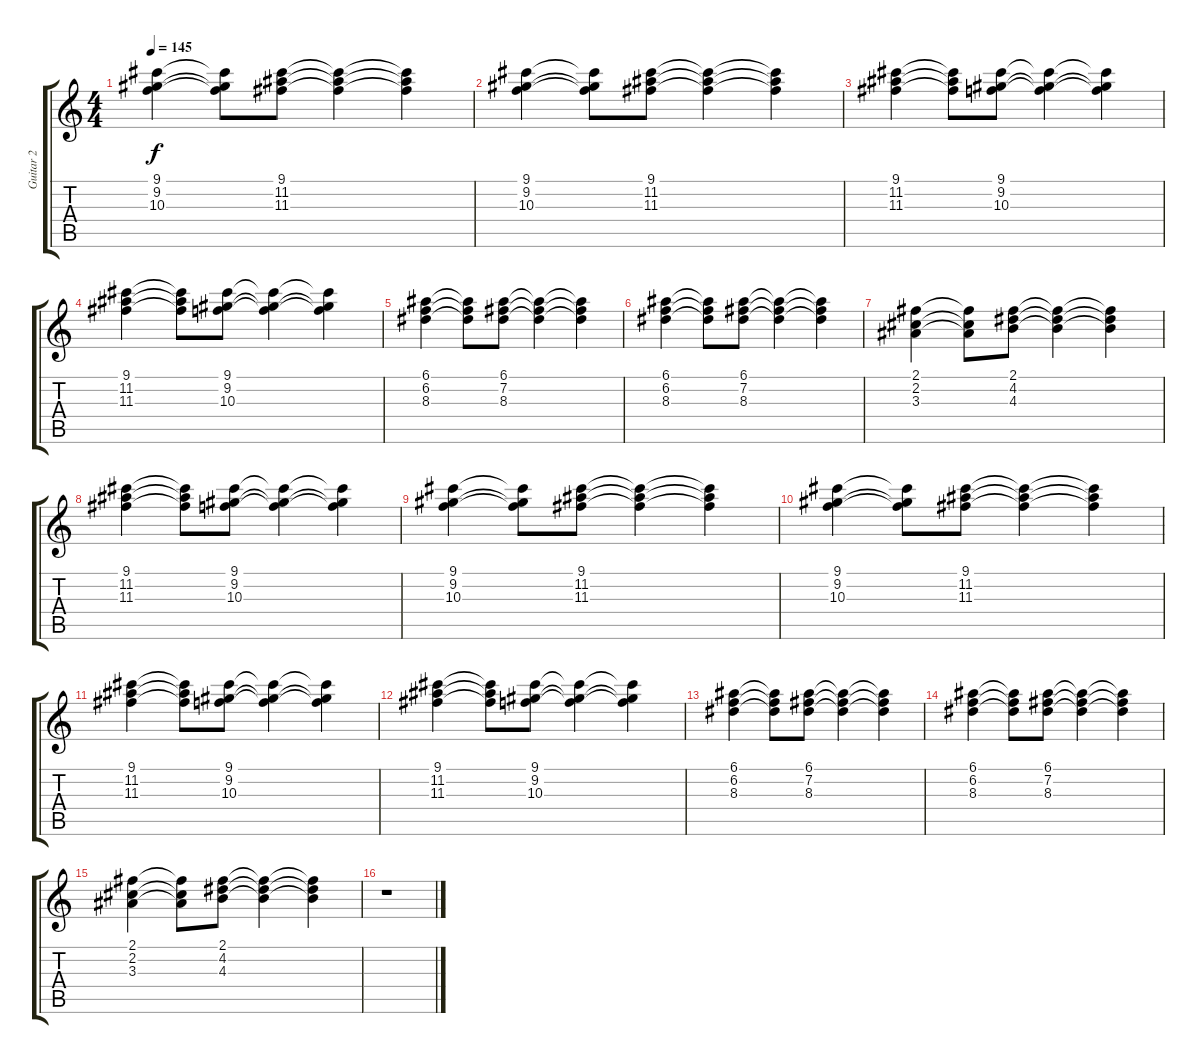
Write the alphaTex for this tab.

\track ("Guitar 2" "Guitar 2") {instrument electricguitarclean}
\staff {score tabs}
\tuning (E4 B3 G3 D3 A2 E2) {hide}
\ts (4 4)
\tempo 145
\clef g2
\ks c
(9.1 9.2 10.3).4{dy f volume 6 instrument distortionguitar} (9.1{t} 9.2{t} 10.3{t}).8 (9.1 11.2 11.3).8 (9.1{t} 11.2{t} 11.3{t}).4 (9.1{t} 11.2{t} 11.3{t}).4 |
(9.1 9.2 10.3).4 (9.1{t} 9.2{t} 10.3{t}).8 (9.1 11.2 11.3).8 (9.1{t} 11.2{t} 11.3{t}).4 (9.1{t} 11.2{t} 11.3{t}).4 |
(9.1 11.2 11.3).4 (9.1{t} 11.2{t} 11.3{t}).8 (9.1 9.2 10.3).8 (9.1{t} 9.2{t} 10.3{t}).4 (9.1{t} 9.2{t} 10.3{t}).4 |
(9.1 11.2 11.3).4 (9.1{t} 11.2{t} 11.3{t}).8 (9.1 9.2 10.3).8 (9.1{t} 9.2{t} 10.3{t}).4 (9.1{t} 9.2{t} 10.3{t}).4 |
(6.1 6.2 8.3).4 (6.1{t} 6.2{t} 8.3{t}).8 (6.1 7.2 8.3).8 (6.1{t} 7.2{t} 8.3{t}).4 (6.1{t} 7.2{t} 8.3{t}).4 |
(6.1 6.2 8.3).4 (6.1{t} 6.2{t} 8.3{t}).8 (6.1 7.2 8.3).8 (6.1{t} 7.2{t} 8.3{t}).4 (6.1{t} 7.2{t} 8.3{t}).4 |
(2.1 2.2 3.3).4 (2.1{t} 2.2{t} 3.3{t}).8 (2.1 4.2 4.3).8 (2.1{t} 4.2{t} 4.3{t}).4 (2.1{t} 4.2{t} 4.3{t}).4 |
(9.1 11.2 11.3).4 (9.1{t} 11.2{t} 11.3{t}).8 (9.1 9.2 10.3).8 (9.1{t} 9.2{t} 10.3{t}).4 (9.1{t} 9.2{t} 10.3{t}).4 |
(9.1 9.2 10.3).4{volume 6 instrument distortionguitar} (9.1{t} 9.2{t} 10.3{t}).8 (9.1 11.2 11.3).8 (9.1{t} 11.2{t} 11.3{t}).4 (9.1{t} 11.2{t} 11.3{t}).4 |
(9.1 9.2 10.3).4 (9.1{t} 9.2{t} 10.3{t}).8 (9.1 11.2 11.3).8 (9.1{t} 11.2{t} 11.3{t}).4 (9.1{t} 11.2{t} 11.3{t}).4 |
(9.1 11.2 11.3).4 (9.1{t} 11.2{t} 11.3{t}).8 (9.1 9.2 10.3).8 (9.1{t} 9.2{t} 10.3{t}).4 (9.1{t} 9.2{t} 10.3{t}).4 |
(9.1 11.2 11.3).4 (9.1{t} 11.2{t} 11.3{t}).8 (9.1 9.2 10.3).8 (9.1{t} 9.2{t} 10.3{t}).4 (9.1{t} 9.2{t} 10.3{t}).4 |
(6.1 6.2 8.3).4 (6.1{t} 6.2{t} 8.3{t}).8 (6.1 7.2 8.3).8 (6.1{t} 7.2{t} 8.3{t}).4 (6.1{t} 7.2{t} 8.3{t}).4 |
(6.1 6.2 8.3).4 (6.1{t} 6.2{t} 8.3{t}).8 (6.1 7.2 8.3).8 (6.1{t} 7.2{t} 8.3{t}).4 (6.1{t} 7.2{t} 8.3{t}).4 |
(2.1 2.2 3.3).4 (2.1{t} 2.2{t} 3.3{t}).8 (2.1 4.2 4.3).8 (2.1{t} 4.2{t} 4.3{t}).4 (2.1{t} 4.2{t} 4.3{t}).4 |
r.1
